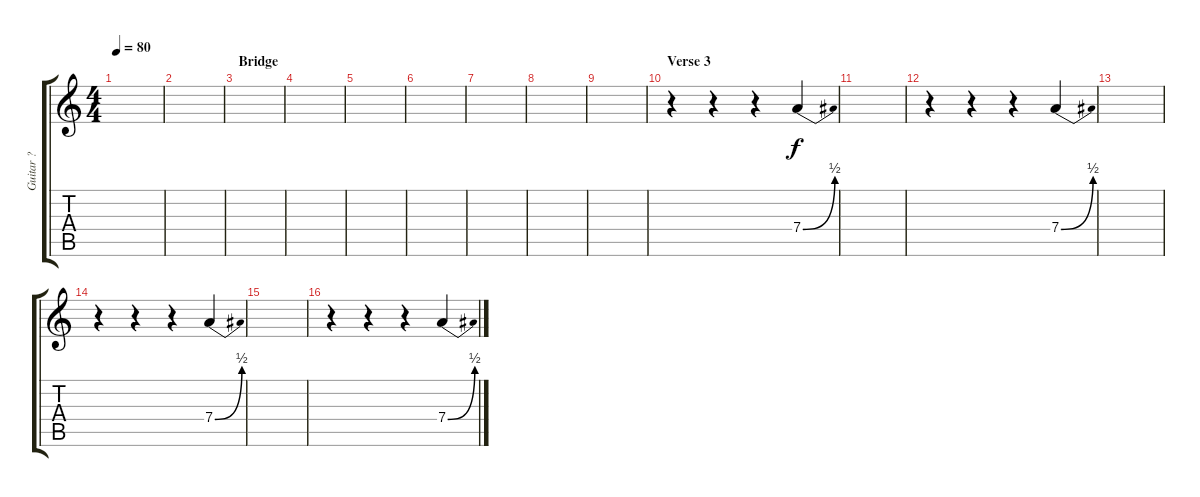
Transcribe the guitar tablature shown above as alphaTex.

\track ("Guitar ?" "Guitar ?") {instrument electricguitarjazz}
\staff {score tabs}
\tuning (E4 B3 G3 D3 A2 E2) {hide}
\ts (4 4)
\tempo 80
\clef g2
\ks c
|
|
\section ("" "Bridge")
|
|
|
|
|
|
|
\section ("" "Verse 3")
r.4 r.4 r.4 7.4{be (bend 0 0 60 2)}.4 |
|
r.4 r.4 r.4 7.4{be (bend 0 0 60 2)}.4 |
|
r.4 r.4 r.4 7.4{be (bend 0 0 60 2)}.4 |
|
r.4 r.4 r.4 7.4{be (bend 0 0 60 2)}.4
